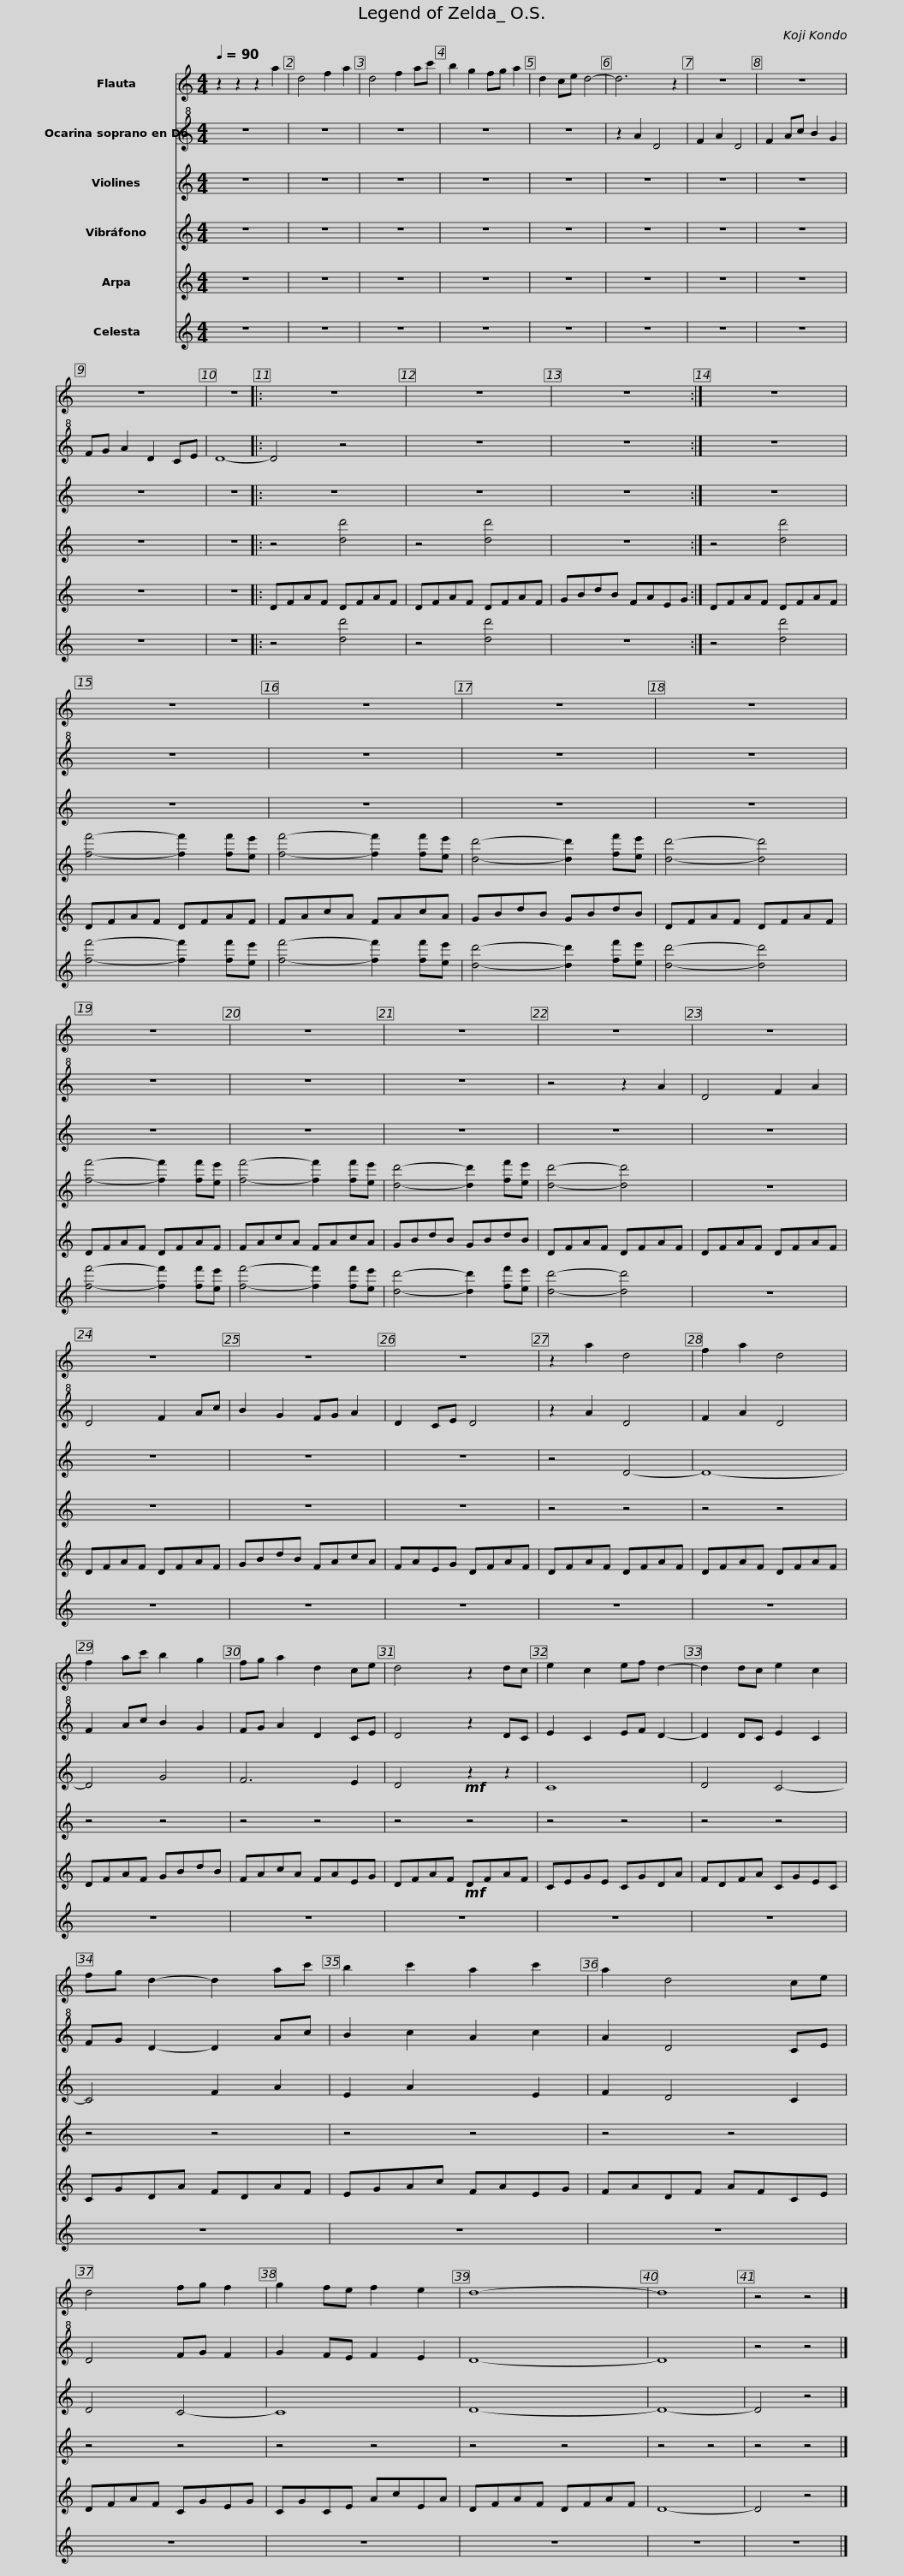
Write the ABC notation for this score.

X:1
%%score 1 2 3 4 5 6
L:1/8
Q:1/4=90
M:4/4
I:linebreak $
K:C
V:1 treble
V:2 treble+8
V:3 treble
V:4 treble
V:5 treble
V:6 treble transpose=12
V:1
 z2 z2 z2 a2 | d4 f2 a2 | d4 f2 ac' | b2 g2 fg a2 | d2 ce d4- | %5
 d6 z2 | z8 |$ z8 | z8 | z8 |: %10
 z8 | z8 | z8 :|$ z8 | z8 | %15
 z8 | z8 |$ z8 | z8 | z8 | %20
 z8 |$ z8 | z8 | z8 | z8 | %25
 z8 |$ z2 a2 d4 | f2 a2 d4 | f2 ac' b2 g2 | fg a2 d2 ce |$ %30
 d4 z2 dc | e2 c2 ef d2- | d2 dc e2 c2 | fg d2- d2 ac' |$ b2 c'2 a2 c'2 | %35
 a2 d4 ce | d4 fg f2 | g2 fe f2 e2 | d8- |$ d8 | %40
 z4 z4 |] %41
V:2
 z8 | z8 | z8 | z8 | z8 | %5
 z2 A2 D4 | F2 A2 D4 |$ F2 Ac B2 G2 | FG A2 D2 CE | D8- |: %10
 D4 z4 | z8 | z8 :|$ z8 | z8 | %15
 z8 | z8 |$ z8 | z8 | z8 | %20
 z8 |$ z4 z2 A2 | D4 F2 A2 | D4 F2 Ac | B2 G2 FG A2 | %25
 D2 CE D4 |$ z2 A2 D4 | F2 A2 D4 | F2 Ac B2 G2 | FG A2 D2 CE |$ %30
 D4 z2 DC | E2 C2 EF D2- | D2 DC E2 C2 | FG D2- D2 Ac |$ B2 c2 A2 c2 | %35
 A2 D4 CE | D4 FG F2 | G2 FE F2 E2 | D8- |$ D8 | %40
 z4 z4 |] %41
V:3
 z8 | z8 | z8 | z8 | z8 | %5
 z8 | z8 |$ z8 | z8 | z8 |: %10
 z8 | z8 | z8 :|$ z8 | z8 | %15
 z8 | z8 |$ z8 | z8 | z8 | %20
 z8 |$ z8 | z8 | z8 | z8 | %25
 z8 |$ z4 D4- | D8- | D4 G4 | F6 E2 |$ %30
 D4!mf! z2 z2 | C8 | D4 C4- | C4 F2 A2 |$ E2 A2 x2 E2 | %35
 F2 D4 C2 | D4 C4- | C8 | D8- |$ D8- | %40
 D4 z4 |] %41
V:4
 z8 | z8 | z8 | z8 | z8 | %5
 z8 | z8 |$ z8 | z8 | z8 |: %10
 z4 [dd']4 | z4 [dd']4 | z8 :|$ z4 [dd']4 | [ff']4- [ff']2 [ff'][ee'] | %15
 [ff']4- [ff']2 [ff'][ee'] | [dd']4- [dd']2 [ff'][ee'] |$ [dd']4- [dd']4 | [ff']4- [ff']2 [ff'][ee'] | [ff']4- [ff']2 [ff'][ee'] | %20
 [dd']4- [dd']2 [ff'][ee'] |$ [dd']4- [dd']4 | z8 | z8 | z8 | %25
 z8 |$ z4 z4 | z4 z4 | z4 z4 | z4 z4 |$ %30
 z4 z4 | z4 z4 | z4 z4 | z4 z4 |$ z4 z4 | %35
 z4 z4 | z4 z4 | z4 z4 | z4 z4 |$ z4 z4 | %40
 z4 z4 |] %41
V:5
 z8 | z8 | z8 | z8 | z8 | %5
 z8 | z8 |$ z8 | z8 | z8 |: %10
 DFAF DFAF | DFAF DFAF | GBdB FAEG :|$ DFAF DFAF | DFAF DFAF | %15
 FAcA FAcA | GBdB GBdB |$ DFAF DFAF | DFAF DFAF | FAcA FAcA | %20
 GBdB GBdB |$ DFAF DFAF | DFAF DFAF | DFAF DFAF | GBdB FAcA | %25
 FAEG DFAF |$ DFAF DFAF | DFAF DFAF | DFAF GBdB | FAcA FAEG |$ %30
 DFAF!mf! DFAF | CEGE CGDA | FDFA CGEC | CGDA FDAF |$ EGAc FAEG | %35
 FADF AFCE | DFAF CGEG | CGCE AcEA | DFAF DFAF |$ D8- | %40
 D4 z4 |] %41
V:6
 z8 | z8 | z8 | z8 | z8 | %5
 z8 | z8 |$ z8 | z8 | z8 |: %10
 z4 [dd']4 | z4 [dd']4 | z8 :|$ z4 [dd']4 | [ff']4- [ff']2 [ff'][ee'] | %15
 [ff']4- [ff']2 [ff'][ee'] | [dd']4- [dd']2 [ff'][ee'] |$ [dd']4- [dd']4 | [ff']4- [ff']2 [ff'][ee'] | [ff']4- [ff']2 [ff'][ee'] | %20
 [dd']4- [dd']2 [ff'][ee'] |$ [dd']4- [dd']4 | z8 | z8 | z8 | %25
 z8 |$ z8 | z8 | z8 | z8 |$ %30
 z8 | z8 | z8 | z8 |$ z8 | %35
 z8 | z8 | z8 | z8 |$ z8 | %40
 z8 |] %41
